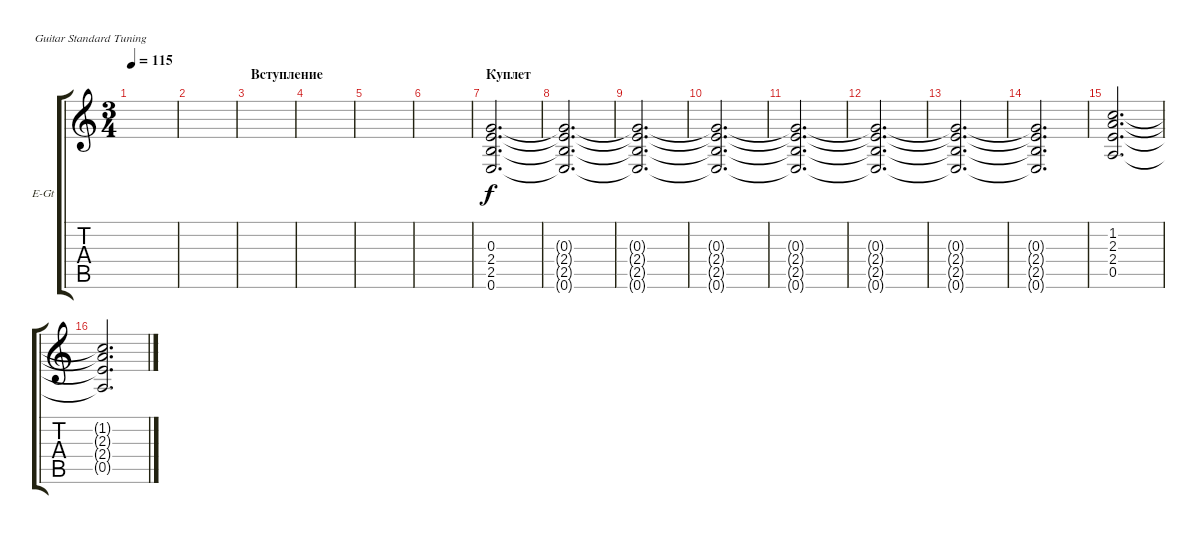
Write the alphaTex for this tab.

\defaultSystemsLayout 4
\bracketExtendMode groupsimilarinstruments
\firstSystemTrackNameOrientation horizontal
\otherSystemsTrackNameOrientation horizontal
\track ("А. Андреев" "E-Gt") {instrument electricguitarclean}
\staff {score tabs}
\tuning (E4 B3 G3 D3 A2 E2)
\ts (3 4)
\tempo 115
\clef g2
\scale
0.487395
\ks c
|
\scale
0.256303 |
\section ("" "Вступление")
\scale
0.256303 |
\scale
0.333333 |
\scale
0.333333 |
\scale
0.333333 |
\section ("" "Куплет")
\scale
0.333333 (0.6 2.5 2.4 0.3).2{d} |
\scale
0.333333 (0.3{t} 2.4{t} 2.5{t} 0.6{t}).2{d} |
\scale
0.333333 (0.3{t} 2.4{t} 2.5{t} 0.6{t}).2{d} |
\scale
0.333333 (0.3{t} 2.4{t} 2.5{t} 0.6{t}).2{d} |
\scale
0.333333 (0.3{t} 2.4{t} 2.5{t} 0.6{t}).2{d} |
\scale
0.333333 (0.3{t} 2.4{t} 2.5{t} 0.6{t}).2{d} |
\scale
0.333333 (0.3{t} 2.4{t} 2.5{t} 0.6{t}).2{d} |
\scale
0.333333 (0.3{t} 2.4{t} 2.5{t} 0.6{t}).2{d} |
\scale
0.333333 (0.5 2.4 2.3 1.2).2{d} |
\scale
0.333333 (1.2{t} 2.3{t} 2.4{t} 0.5{t}).2{d}
